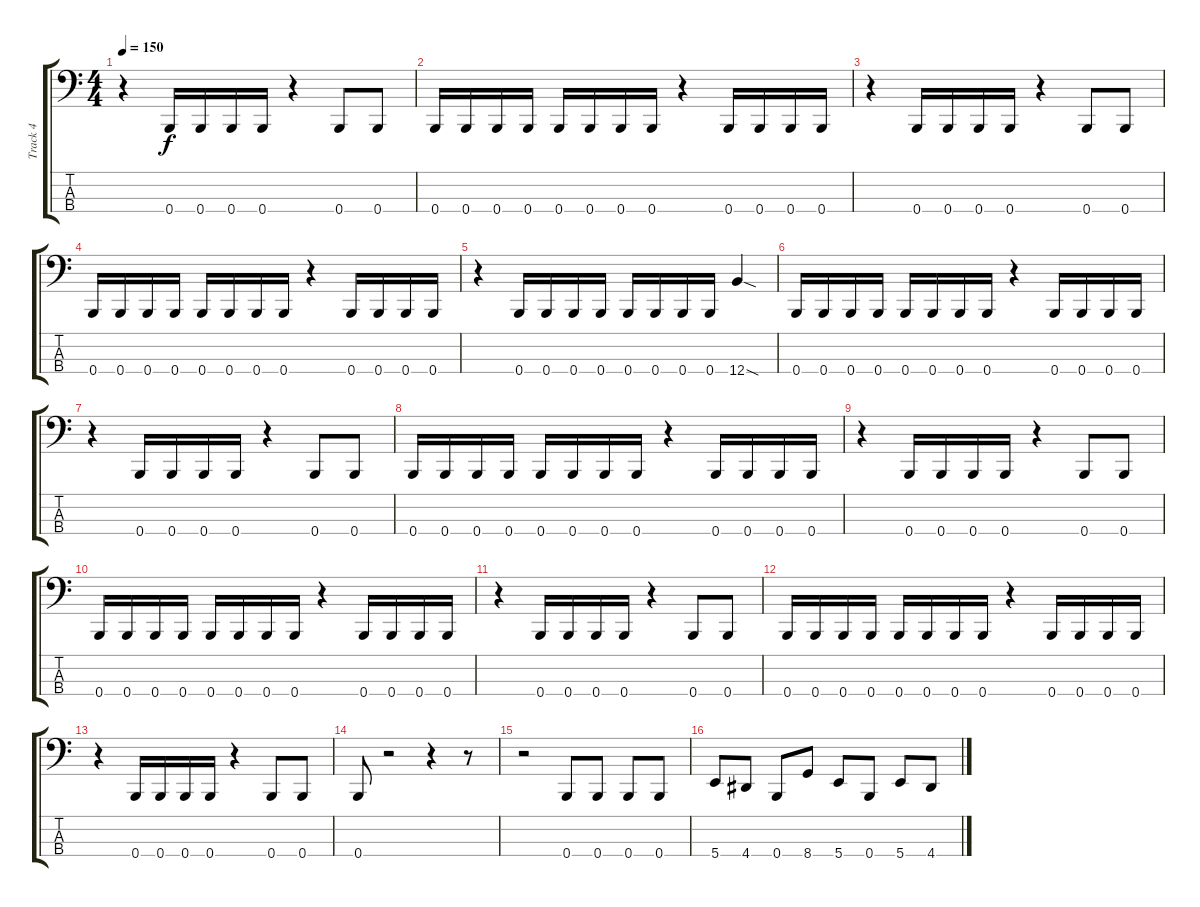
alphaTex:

\track ("Track 4" "Track 4") {instrument electricbasspick}
\staff {score tabs}
\tuning (E2 B1 Gb1 B0) {hide}
\ts (4 4)
\tempo 150
\clef f4
\ks c
r.4{dy f} 0.4.16 0.4.16 0.4.16 0.4.16 r.4 0.4.8 0.4.8 |
0.4.16 0.4.16 0.4.16 0.4.16 0.4.16 0.4.16 0.4.16 0.4.16 r.4 0.4.16 0.4.16 0.4.16 0.4.16 |
r.4 0.4.16 0.4.16 0.4.16 0.4.16 r.4 0.4.8 0.4.8 |
0.4.16 0.4.16 0.4.16 0.4.16 0.4.16 0.4.16 0.4.16 0.4.16 r.4 0.4.16 0.4.16 0.4.16 0.4.16 |
r.4 0.4.16 0.4.16 0.4.16 0.4.16 0.4.16 0.4.16 0.4.16 0.4.16 12.4{sod}.4 |
0.4.16 0.4.16 0.4.16 0.4.16 0.4.16 0.4.16 0.4.16 0.4.16 r.4 0.4.16 0.4.16 0.4.16 0.4.16 |
r.4 0.4.16 0.4.16 0.4.16 0.4.16 r.4 0.4.8 0.4.8 |
0.4.16 0.4.16 0.4.16 0.4.16 0.4.16 0.4.16 0.4.16 0.4.16 r.4 0.4.16 0.4.16 0.4.16 0.4.16 |
r.4 0.4.16 0.4.16 0.4.16 0.4.16 r.4 0.4.8 0.4.8 |
0.4.16 0.4.16 0.4.16 0.4.16 0.4.16 0.4.16 0.4.16 0.4.16 r.4 0.4.16 0.4.16 0.4.16 0.4.16 |
r.4 0.4.16 0.4.16 0.4.16 0.4.16 r.4 0.4.8 0.4.8 |
0.4.16 0.4.16 0.4.16 0.4.16 0.4.16 0.4.16 0.4.16 0.4.16 r.4 0.4.16 0.4.16 0.4.16 0.4.16 |
r.4 0.4.16 0.4.16 0.4.16 0.4.16 r.4 0.4.8 0.4.8 |
0.4.8 r.2 r.4 r.8 |
r.2 0.4.8 0.4.8 0.4.8 0.4.8 |
5.4.8 4.4.8 0.4.8 8.4.8 5.4.8 0.4.8 5.4.8 4.4.8
